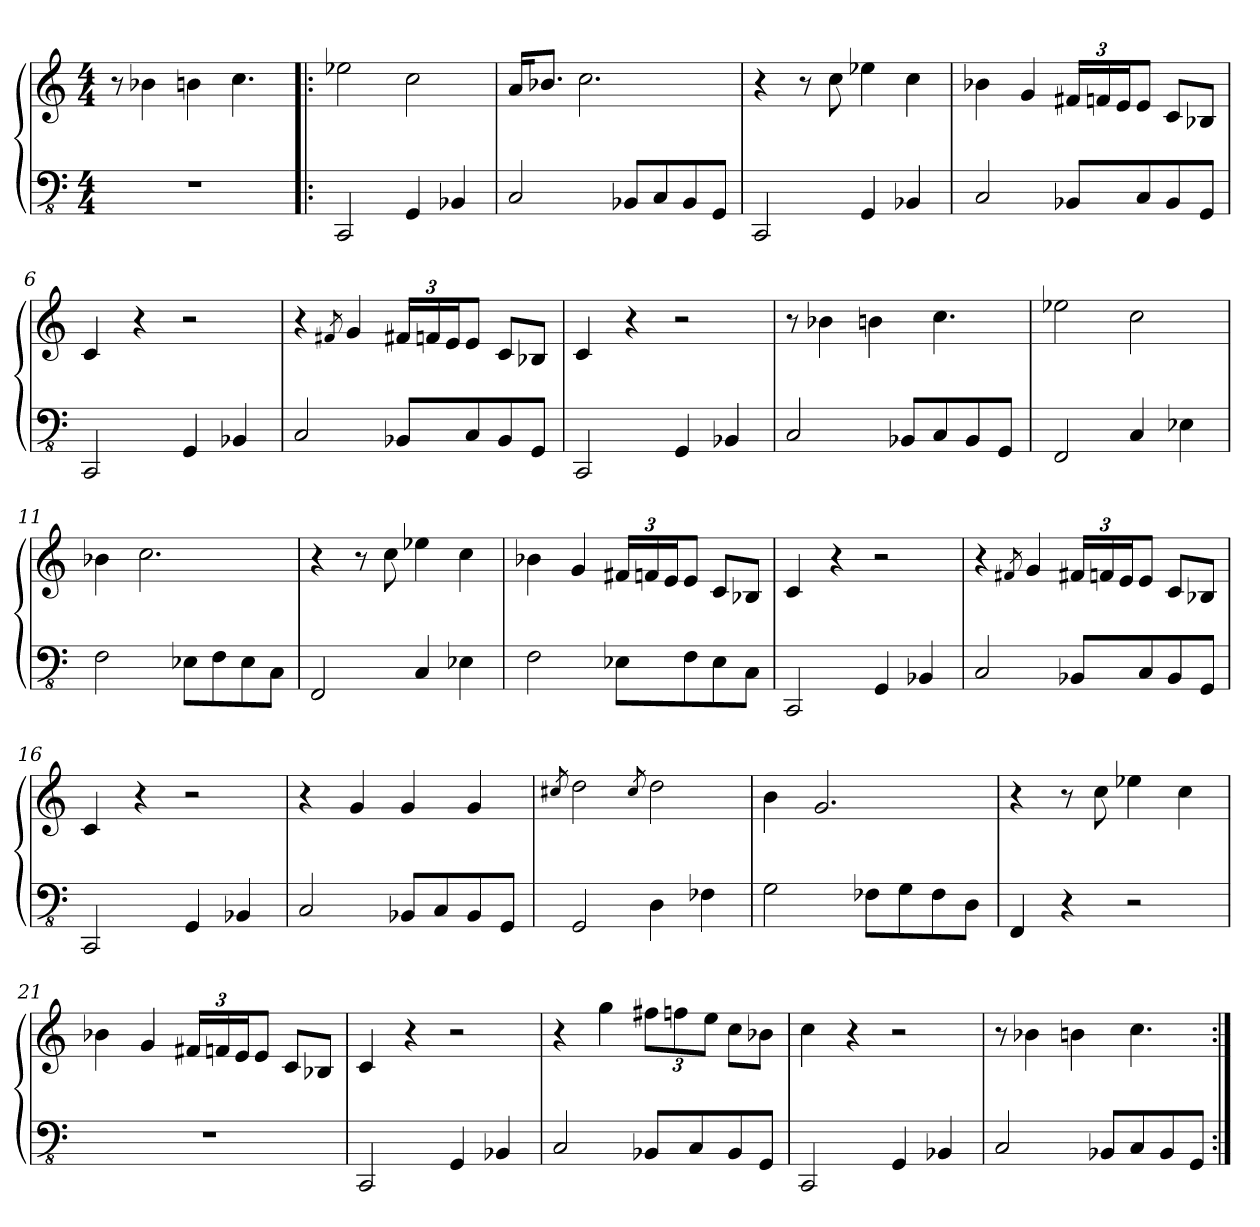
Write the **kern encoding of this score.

**kern	**kern
*part2	*part1
*staff2	*staff1
*clefFv4	*clefG2
*k[]	*k[]
*C:	*C:
*M4/4	*M4/4
=1	=1
1r	8r
.	4b-X\
.	4bn\
.	4.cc\
=2!|:	=2!|:
2CCC/	2ee-X\
4GGG/	2cc\
4BBB-X/	.
=3	=3
2CC/	16a/KL
.	8.b-X/J
.	2.cc\
8BBB-X/L	.
8CC/	.
8BBB-/	.
8GGG/J	.
=4	=4
2CCC/	4r
.	8r
.	8cc\
4GGG/	4ee-X\
4BBB-X/	4cc\
=5	=5
2CC/	4b-X\
.	4g/
*	*Xbrackettup
8BBB-X/L	24f#X/LL
.	24fn/
.	24e/J
8CC/	8e/J
8BBB-/	8c/L
8GGG/J	8B-X/J
=6	=6
2CCC/	4c/
.	4r
4GGG/	2r
4BBB-X/	.
!!LO:LB:g=z
=7	=7
2CC/	4r
.	8qf#X/
.	4g/
8BBB-X/L	24f#/LL
.	24fn/
.	24e/J
8CC/	8e/J
8BBB-/	8c/L
8GGG/J	8B-X/J
=8	=8
2CCC/	4c/
.	4r
4GGG/	2r
4BBB-X/	.
=9	=9
2CC/	8r
.	4b-X\
.	4bn\
8BBB-X/L	.
8CC/	4.cc\
8BBB-/	.
8GGG/J	.
=10	=10
2FFF/	2ee-X\
4CC/	2cc\
4EE-X\	.
=11	=11
2FF\	4b-X\
.	2.cc\
8EE-X\L	.
8FF\	.
8EE-\	.
8CC\J	.
!!LO:LB:g=z
=12	=12
2FFF/	4r
.	8r
.	8cc\
4CC/	4ee-X\
4EE-X\	4cc\
=13	=13
2FF\	4b-X\
.	4g/
8EE-X\L	24f#X/LL
.	24fn/
.	24e/J
8FF\	8e/J
8EE-\	8c/L
8CC\J	8B-X/J
=14	=14
2CCC/	4c/
.	4r
4GGG/	2r
4BBB-X/	.
=15	=15
2CC/	4r
.	8qf#X/
.	4g/
8BBB-X/L	24f#/LL
.	24fn/
.	24e/J
8CC/	8e/J
8BBB-/	8c/L
8GGG/J	8B-X/J
!!LO:LB:g=z
=16	=16
2CCC/	4c/
.	4r
4GGG/	2r
4BBB-X/	.
=17	=17
2CC/	4r
.	4g/
8BBB-X/L	4g/
8CC/	.
8BBB-/	4g/
8GGG/J	.
=18	=18
.	8qcc#X/
2GGG/	2dd\
.	8qcc#/
4DD\	2dd\
4FF-X\	.
=19	=19
2GG\	4b\
.	2.g/
8FF-X\L	.
8GG\	.
8FF-\	.
8DD\J	.
=20	=20
4FFF/	4r
4r	8r
.	8cc\
2r	4ee-X\
.	4cc\
!!LO:LB:g=z
=21	=21
1r	4b-X\
.	4g/
.	24f#X/LL
.	24fn/
.	24e/J
.	8e/J
.	8c/L
.	8B-X/J
=22	=22
2CCC/	4c/
.	4r
4GGG/	2r
4BBB-X/	.
=23	=23
2CC/	4r
.	4gg\
8BBB-X/L	12ff#X\L
.	12ffn\
8CC/	.
.	12ee\J
8BBB-/	8cc\L
8GGG/J	8b-X\J
=24	=24
2CCC/	4cc\
.	4r
4GGG/	2r
4BBB-X/	.
=25	=25
2CC/	8r
.	4b-X\
.	4bn\
8BBB-X/L	.
8CC/	4.cc\
8BBB-/	.
8GGG/J	.
=:|!	=:|!
*-	*-
